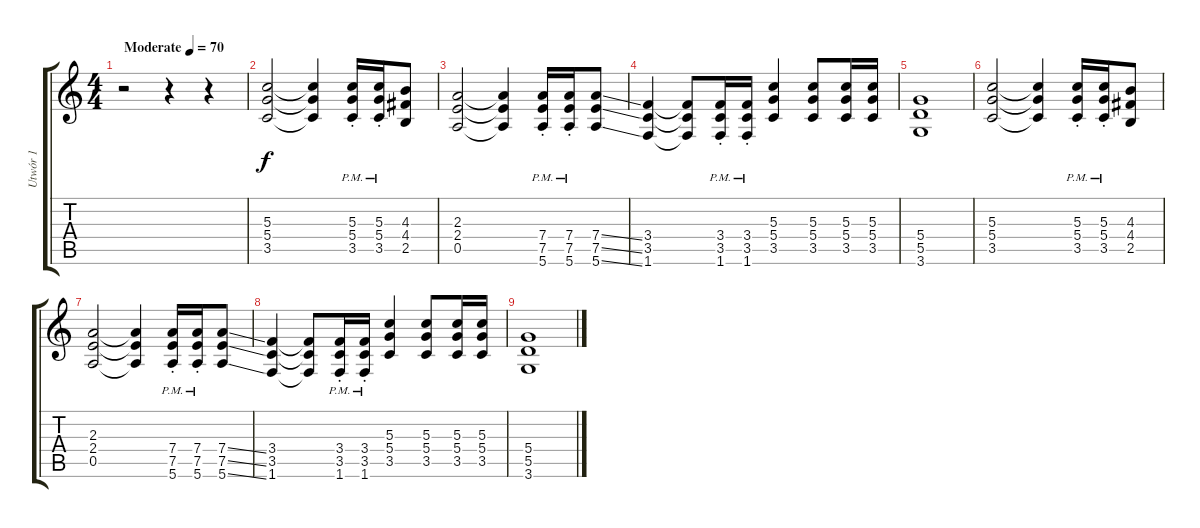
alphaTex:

\track ("Utwór 1" "Utwór 1") {instrument distortionguitar}
\staff {score tabs}
\tuning (E4 B3 G3 D3 A2 E2) {hide}
\ts (4 4)
\tempo (70 "Moderate")
\clef g2
\ks c
r.2{dy f instrument distortionguitar} r.4 r.4 |
(5.3 5.4 3.5).2 (5.3{t} 5.4{t} 3.5{t}).4 (5.3 5.4 3.5{pm st}).16 (5.3 5.4 3.5{pm st}).16 (4.3 4.4 2.5).8 |
(2.3 2.4 0.5).2 (2.3{t} 2.4{t} 0.5{t}).4 (7.4 7.5 5.6{pm st}).16 (7.4 7.5 5.6{pm st}).16 (7.4{ss} 7.5{ss} 5.6{ss}).8 |
(3.4 3.5 1.6).4 (3.4{t} 3.5{t} 1.6{t}).8 (3.4{st} 3.5{st} 1.6{pm st}).16 (3.4{st} 3.5{st} 1.6{pm st}).16 (5.3 5.4 3.5).4 (5.3 5.4 3.5).8 (5.3 5.4 3.5).16 (5.3 5.4 3.5).16 |
(5.4 5.5 3.6).1 |
(5.3 5.4 3.5).2 (5.3{t} 5.4{t} 3.5{t}).4 (5.3 5.4 3.5{pm st}).16 (5.3 5.4 3.5{pm st}).16 (4.3 4.4 2.5).8 |
(2.3 2.4 0.5).2 (2.3{t} 2.4{t} 0.5{t}).4 (7.4 7.5 5.6{pm st}).16 (7.4 7.5 5.6{pm st}).16 (7.4{ss} 7.5{ss} 5.6{ss}).8 |
(3.4 3.5 1.6).4 (3.4{t} 3.5{t} 1.6{t}).8 (3.4{st} 3.5{st} 1.6{pm st}).16 (3.4{st} 3.5{st} 1.6{pm st}).16 (5.3 5.4 3.5).4 (5.3 5.4 3.5).8 (5.3 5.4 3.5).16 (5.3 5.4 3.5).16 |
(5.4 5.5 3.6).1
